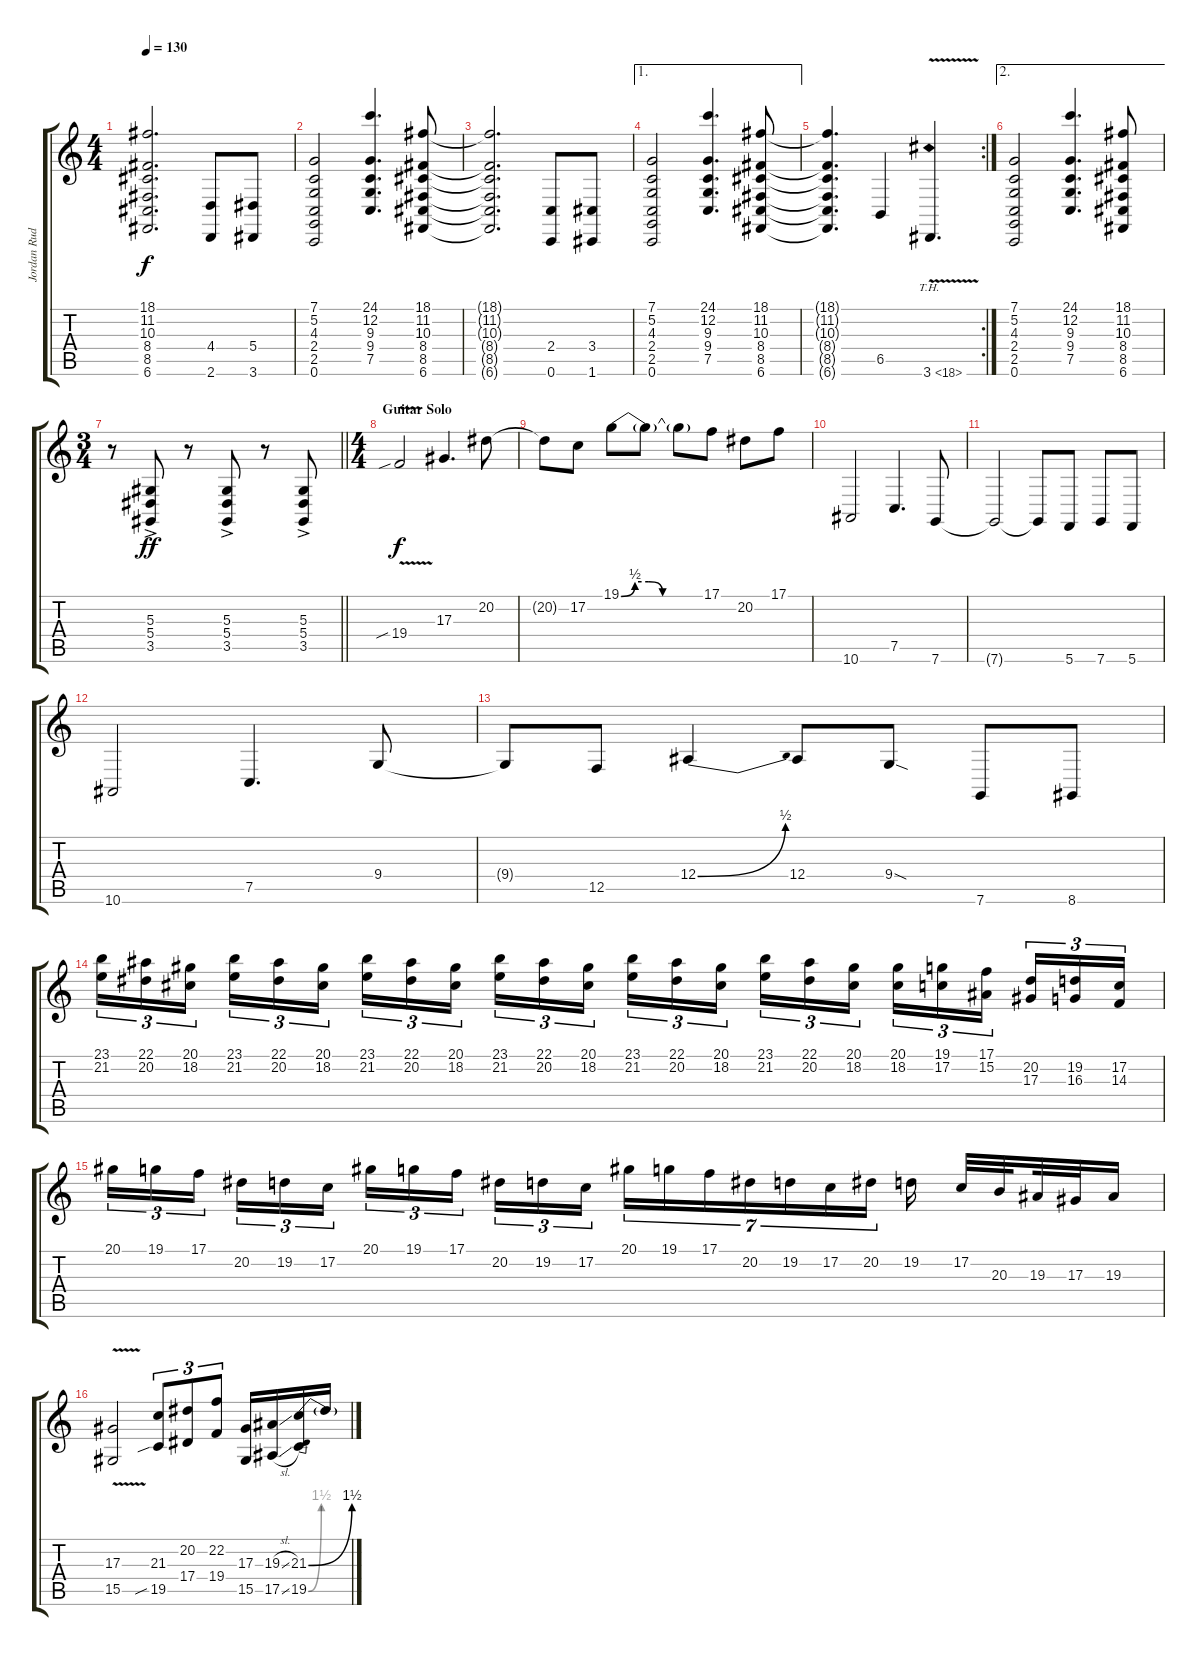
\track ("Jordan Rudess" "Jordan Rud") {instrument lead2sawtooth}
\staff {score tabs}
\tuning (C4 G3 Eb3 Bb2 F2 C2) {hide}
\ts (4 4)
\tempo 130
\clef g2
\ks c
(18.1{t} 11.2{t} 10.3{t} 8.4{t} 8.5{t} 6.6{t}).2{d dy f} (4.4 2.6).8 (5.4 3.6).8 |
(7.1 5.2 4.3 2.4 2.5 0.6).2 (24.1 12.2 9.3 9.4 7.5).4{d} (18.1 11.2 10.3 8.4 8.5 6.6).8 |
(18.1{t} 11.2{t} 10.3{t} 8.4{t} 8.5{t} 6.6{t}).2{d} (2.4 0.6).8 (3.4 1.6).8 |
\ae 1
(7.1 5.2 4.3 2.4 2.5 0.6).2 (24.1 12.2 9.3 9.4 7.5).4{d} (18.1 11.2 10.3 8.4 8.5 6.6).8 |
\rc 2
(18.1{t} 11.2{t} 10.3{t} 8.4{t} 8.5{t} 6.6{t}).4{d} 6.5.4 3.6{th 15 v}.4{d} |
\ae 2
(7.1 5.2 4.3 2.4 2.5 0.6).2 (24.1 12.2 9.3 9.4 7.5).4{d} (18.1 11.2 10.3 8.4 8.5 6.6).8 |
\ts (3 4)
\barLineRight lightlight
r.8 (5.3{ac} 5.4{ac} 3.5{ac}).8{dy ff} r.8 (5.3{ac} 5.4{ac} 3.5{ac}).8 r.8 (5.3{ac} 5.4{ac} 3.5{ac}).8 |
\ts (4 4)
\section ("" "Guitar Solo")
19.4{v sib}.2{dy f} 17.3.4{d} 20.2.8 |
20.2{t}.8 17.2.8 19.1{be (custom 0 0 10 2 20 2 30 0 60 0)}.8 19.1{t}.8 19.1{t}.8 17.1.8 20.2.8 17.1.8 |
10.6.2 7.5.4{d} 7.6.8 |
7.6{t}.2 7.6{t}.8 5.6.8 7.6.8 5.6.8 |
10.6.2 7.5.4{d} 9.4.8 |
9.4{t}.8 12.5.8 12.4{be (bend 0 0 60 2)}.4 12.4.8 9.4{sod}.8 7.6.8 8.6.8 |
(23.1 21.2).16{tu (3 2)} (22.1 20.2).16{tu (3 2)} (20.1 18.2).16{tu (3 2) beam splitsecondary} (23.1 21.2).16{tu (3 2)} (22.1 20.2).16{tu (3 2)} (20.1 18.2).16{tu (3 2)} (23.1 21.2).16{tu (3 2)} (22.1 20.2).16{tu (3 2)} (20.1 18.2).16{tu (3 2) beam splitsecondary} (23.1 21.2).16{tu (3 2)} (22.1 20.2).16{tu (3 2)} (20.1 18.2).16{tu (3 2)} (23.1 21.2).16{tu (3 2)} (22.1 20.2).16{tu (3 2)} (20.1 18.2).16{tu (3 2) beam splitsecondary} (23.1 21.2).16{tu (3 2)} (22.1 20.2).16{tu (3 2)} (20.1 18.2).16{tu (3 2)} (20.1 18.2).16{tu (3 2)} (19.1 17.2).16{tu (3 2)} (17.1 15.2).16{tu (3 2) beam splitsecondary} (20.2 17.3).16{tu (3 2)} (19.2 16.3).16{tu (3 2)} (17.2 14.3).16{tu (3 2)} |
20.1.16{tu (3 2)} 19.1.16{tu (3 2)} 17.1.16{tu (3 2) beam splitsecondary} 20.2.16{tu (3 2)} 19.2.16{tu (3 2)} 17.2.16{tu (3 2)} 20.1.16{tu (3 2)} 19.1.16{tu (3 2)} 17.1.16{tu (3 2) beam splitsecondary} 20.2.16{tu (3 2)} 19.2.16{tu (3 2)} 17.2.16{tu (3 2)} 20.1.16{tu (7 4)} 19.1.16{tu (7 4)} 17.1.16{tu (7 4)} 20.2.16{tu (7 4)} 19.2.16{tu (7 4)} 17.2.16{tu (7 4)} 20.2.16{tu (7 4)} 19.2.16 17.2.32 20.3.32{beam splitsecondary} 19.3.32 17.3.32 19.3.16 |
(17.3{v} 15.5).2 (21.3 19.5{sib}).8{tu (3 2)} (20.2 17.4).8{tu (3 2)} (22.2 19.4).8{tu (3 2)} (17.3 15.5).16 (19.3{sl} 17.5{sl}).16 (21.3{be (bend 0 0 60 6)} 19.5{be (bend 0 0 60 6)}).16 21.3{t}.16
